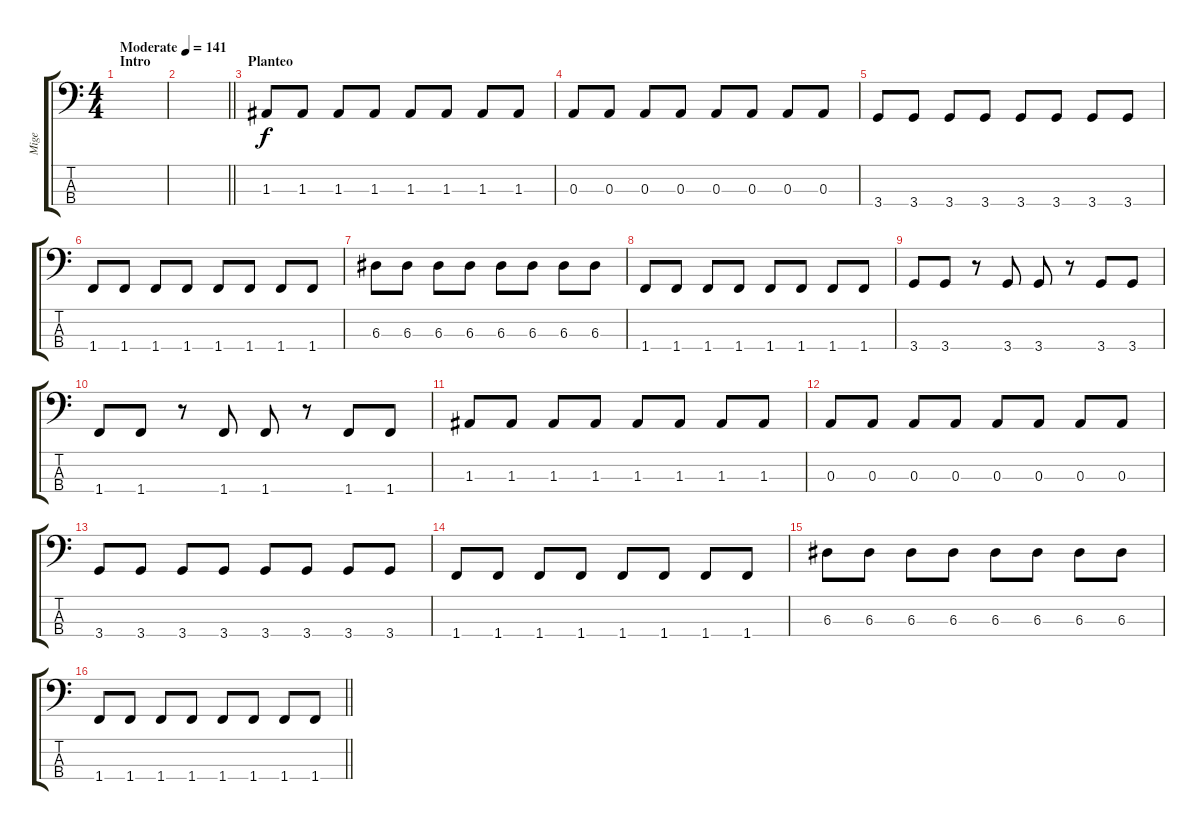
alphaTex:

\track ("Mige" "Mige") {instrument electricbassfinger}
\staff {score tabs}
\tuning (G2 D2 A1 E1) {hide}
\ts (4 4)
\section ("" "Intro")
\tempo (141 "Moderate")
\clef f4
\ks c
|
\barLineRight lightlight
|
\section ("" "Planteo")
1.3.8 1.3.8 1.3.8 1.3.8 1.3.8 1.3.8 1.3.8 1.3.8 |
0.3.8 0.3.8 0.3.8 0.3.8 0.3.8 0.3.8 0.3.8 0.3.8 |
3.4.8 3.4.8 3.4.8 3.4.8 3.4.8 3.4.8 3.4.8 3.4.8 |
1.4.8 1.4.8 1.4.8 1.4.8 1.4.8 1.4.8 1.4.8 1.4.8 |
6.3.8 6.3.8 6.3.8 6.3.8 6.3.8 6.3.8 6.3.8 6.3.8 |
1.4.8 1.4.8 1.4.8 1.4.8 1.4.8 1.4.8 1.4.8 1.4.8 |
3.4.8 3.4.8 r.8 3.4.8 3.4.8 r.8 3.4.8 3.4.8 |
1.4.8 1.4.8 r.8 1.4.8 1.4.8 r.8 1.4.8 1.4.8 |
1.3.8 1.3.8 1.3.8 1.3.8 1.3.8 1.3.8 1.3.8 1.3.8 |
0.3.8 0.3.8 0.3.8 0.3.8 0.3.8 0.3.8 0.3.8 0.3.8 |
3.4.8 3.4.8 3.4.8 3.4.8 3.4.8 3.4.8 3.4.8 3.4.8 |
1.4.8 1.4.8 1.4.8 1.4.8 1.4.8 1.4.8 1.4.8 1.4.8 |
6.3.8 6.3.8 6.3.8 6.3.8 6.3.8 6.3.8 6.3.8 6.3.8 |
\barLineRight lightlight
1.4.8 1.4.8 1.4.8 1.4.8 1.4.8 1.4.8 1.4.8 1.4.8
